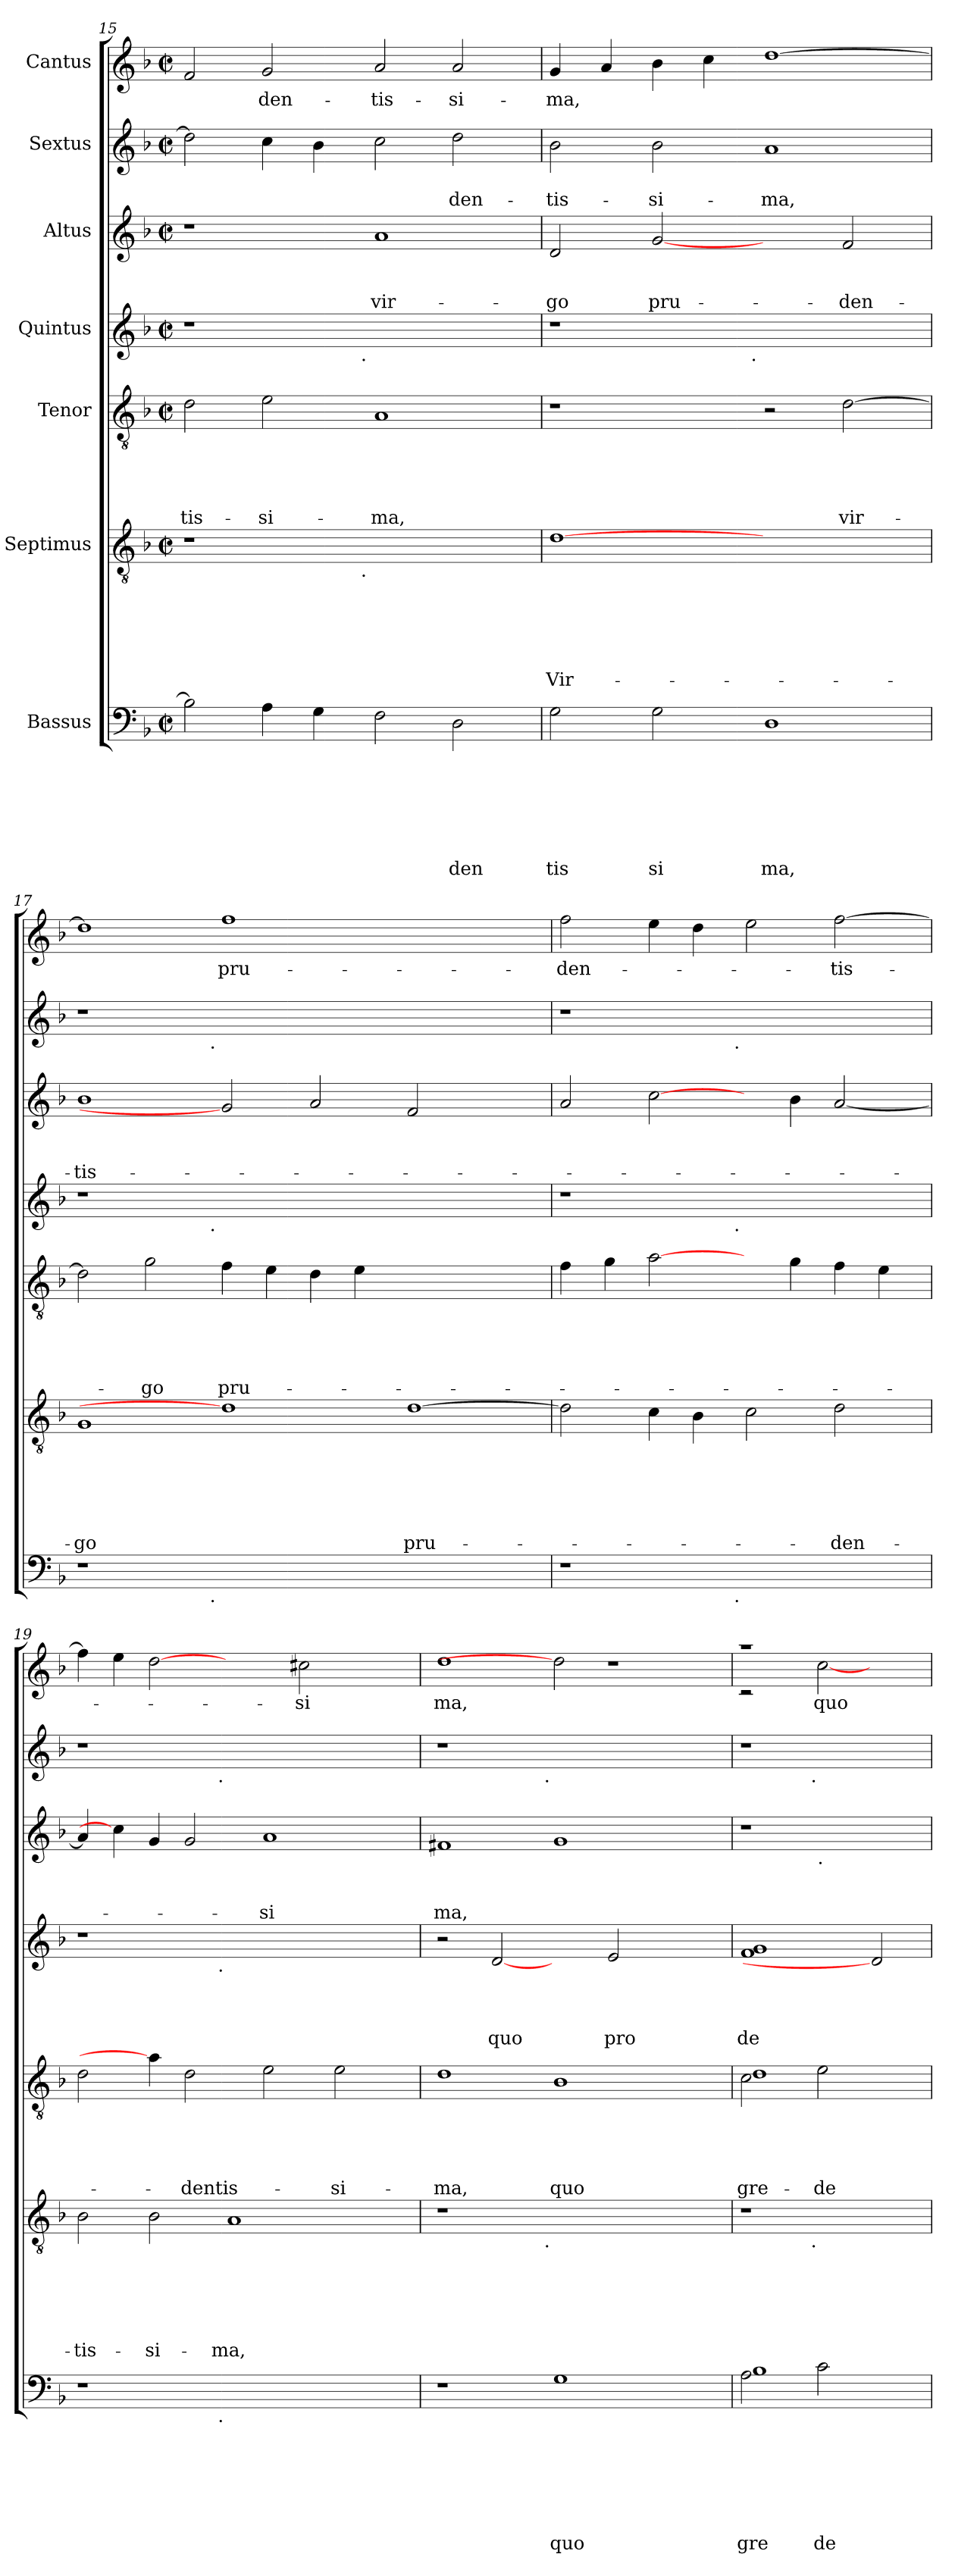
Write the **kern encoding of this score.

**kern	**text	**text	**text	**text	**text	**text	**text	**kern	**text	**text	**text	**text	**text	**text	**kern	**text	**text	**text	**text	**text	**kern	**text	**text	**text	**text	**kern	**text	**text	**text	**kern	**text	**text	**kern	**text
*part7	*part7	*part7	*part7	*part7	*part7	*part7	*part7	*part6	*part6	*part6	*part6	*part6	*part6	*part6	*part5	*part5	*part5	*part5	*part5	*part5	*part4	*part4	*part4	*part4	*part4	*part3	*part3	*part3	*part3	*part2	*part2	*part2	*part1	*part1
*staff7	*staff7	*staff7	*staff7	*staff7	*staff7	*staff7	*staff7	*staff6	*staff6	*staff6	*staff6	*staff6	*staff6	*staff6	*staff5	*staff5	*staff5	*staff5	*staff5	*staff5	*staff4	*staff4	*staff4	*staff4	*staff4	*staff3	*staff3	*staff3	*staff3	*staff2	*staff2	*staff2	*staff1	*staff1
*I"Bassus	*	*	*	*	*	*	*	*I"Septimus	*	*	*	*	*	*	*I"Tenor	*	*	*	*	*	*I"Quintus	*	*	*	*	*I"Altus	*	*	*	*I"Sextus	*	*	*I"Cantus	*
*clefF4	*	*	*	*	*	*	*	*clefGv2	*	*	*	*	*	*	*clefGv2	*	*	*	*	*	*clefG2	*	*	*	*	*clefG2	*	*	*	*clefG2	*	*	*clefG2	*
*k[b-]	*	*	*	*	*	*	*	*k[b-]	*	*	*	*	*	*	*k[b-]	*	*	*	*	*	*k[b-]	*	*	*	*	*k[b-]	*	*	*	*k[b-]	*	*	*k[b-]	*
*F:	*	*	*	*	*	*	*	*F:	*	*	*	*	*	*	*F:	*	*	*	*	*	*F:	*	*	*	*	*F:	*	*	*	*F:	*	*	*F:	*
*M2/2	*	*	*	*	*	*	*	*M2/2	*	*	*	*	*	*	*M2/2	*	*	*	*	*	*M2/2	*	*	*	*	*M2/2	*	*	*	*M2/2	*	*	*M2/2	*
*met(c|)	*	*	*	*	*	*	*	*met(c|)	*	*	*	*	*	*	*met(c|)	*	*	*	*	*	*met(c|)	*	*	*	*	*met(c|)	*	*	*	*met(c|)	*	*	*met(c|)	*
=15	=15	=15	=15	=15	=15	=15	=15	=15	=15	=15	=15	=15	=15	=15	=15	=15	=15	=15	=15	=15	=15	=15	=15	=15	=15	=15	=15	=15	=15	=15	=15	=15	=15	=15
!	!	!	!	!	!	!	!	!	!	!	!	!	!	!	!	!	!	!	!	!LO:LY:b	!	!	!	!	!	!	!	!	!	!	!	!	!	!
*	*	*	*	*	*	*	*	*^	*	*	*	*	*	*	*	*	*	*	*	*	*^	*	*	*	*	*	*	*	*	*	*	*	*	*
2B-\]	.	.	.	.	.	.	.	1r	2ryy	.	.	.	.	.	.	2d\	.	.	.	.	-tis-	1r	2ryy	.	.	.	.	1r	.	.	.	2dd\]	.	.	2f/	.
!	!	!	!	!	!	!	!	!	!	!	!	!	!	!	!	!	!	!	!	!	!LO:LY:b	!	!	!	!	!	!	!	!	!	!	!	!	!	!	!LO:LY:b
4A\	.	.	.	.	.	.	.	.	4...ryy	.	.	.	.	.	.	2e\	.	.	.	.	-si-	.	4...ryy	.	.	.	.	.	.	.	.	4cc\	.	.	2g/	-den-
4G\	.	.	.	.	.	.	.	.	.	.	.	.	.	.	.	.	.	.	.	.	.	.	.	.	.	.	.	.	.	.	.	4b-\	.	.	.	.
!	!	!	!	!	!	!	!	!	!	!	!	!	!	!	!	!	!	!	!	!	!	!	!LO:TX:b:t=.	!	!	!	!	!	!	!	!	!	!	!	!	!
!	!	!	!	!	!	!	!	!	!LO:TX:b:t=.	!	!	!	!	!	!	!	!	!	!	!	!	!	!	!	!	!	!	!	!	!	!	!	!	!	!	!
.	.	.	.	.	.	.	.	.	1ryy	.	.	.	.	.	.	.	.	.	.	.	.	.	1ryy	.	.	.	.	.	.	.	.	.	.	.	.	.
!	!	!	!	!	!	!	!	!	!	!	!	!	!	!	!	!	!	!	!	!	!LO:LY:b	!	!	!	!	!	!	!	!	!	!LO:LY:b	!	!	!	!	!LO:LY:b
2F\	.	.	.	.	.	.	.	1ryy	.	.	.	.	.	.	.	1A	.	.	.	.	-ma,	1ryy	.	.	.	.	.	1a	.	.	vir-	2cc\	.	.	2a/	-tis-
!	!	!	!	!	!	!	!LO:LY:b	!	!	!	!	!	!	!	!	!	!	!	!	!	!	!	!	!	!	!	!	!	!	!	!	!	!	!LO:LY:b	!	!LO:LY:b
2D\	.	.	.	.	.	.	den	.	.	.	.	.	.	.	.	.	.	.	.	.	.	.	.	.	.	.	.	.	.	.	.	2dd\	.	-den-	2a/	-si-
.	.	.	.	.	.	.	.	.	32ryy	.	.	.	.	.	.	.	.	.	.	.	.	.	32ryy	.	.	.	.	.	.	.	.	.	.	.	.	.
=16	=16	=16	=16	=16	=16	=16	=16	=16	=16	=16	=16	=16	=16	=16	=16	=16	=16	=16	=16	=16	=16	=16	=16	=16	=16	=16	=16	=16	=16	=16	=16	=16	=16	=16	=16	=16
!	!	!	!	!	!	!	!LO:LY:b	!	!	!	!	!	!	!	!LO:LY:b	!	!	!	!	!	!	!	!	!	!	!	!	!	!	!	!LO:LY:b	!	!	!LO:LY:b	!	!LO:LY:b
*	*	*	*	*	*	*	*	*v	*v	*	*	*	*	*	*	*	*	*	*	*	*	*	*	*	*	*	*	*	*	*	*	*	*	*	*	*
2G\	.	.	.	.	.	.	tis	[1d	.	.	.	.	.	Vir-	1r	.	.	.	.	.	1r	2ryy	.	.	.	.	2d/	.	.	-go	2b-\	.	-tis-	4g/	-ma,
.	.	.	.	.	.	.	.	.	.	.	.	.	.	.	.	.	.	.	.	.	.	.	.	.	.	.	.	.	.	.	.	.	.	4a/	.
!	!	!	!	!	!	!	!LO:LY:b	!	!	!	!	!	!	!	!	!	!	!	!	!	!	!	!	!	!	!	!	!	!	!LO:LY:b	!	!	!LO:LY:b	!	!
2G\	.	.	.	.	.	.	si	.	.	.	.	.	.	.	.	.	.	.	.	.	.	4...ryy	.	.	.	.	[2g	.	.	pru-	2b-\	.	-si-	4b-\	.
.	.	.	.	.	.	.	.	.	.	.	.	.	.	.	.	.	.	.	.	.	.	.	.	.	.	.	.	.	.	.	.	.	.	4cc\	.
!	!	!	!	!	!	!	!	!	!	!	!	!	!	!	!	!	!	!	!	!	!	!LO:TX:b:t=.	!	!	!	!	!	!	!	!	!	!	!	!	!
.	.	.	.	.	.	.	.	.	.	.	.	.	.	.	.	.	.	.	.	.	.	1ryy	.	.	.	.	.	.	.	.	.	.	.	.	.
!	!	!	!	!	!	!	!LO:LY:b	!	!	!	!	!	!	!	!	!	!	!	!	!	!	!	!	!	!	!	!	!	!	!	!	!	!LO:LY:b	!	!
1D	.	.	.	.	.	.	ma,	1ryy	.	.	.	.	.	.	2r	.	.	.	.	.	1ryy	.	.	.	.	.	2ryy	.	.	.	1a	.	-ma,	[>1dd	.
!	!	!	!	!	!	!	!	!	!	!	!	!	!	!	!	!	!	!	!	!LO:LY:b	!	!	!	!	!	!	!	!	!	!LO:LY:b	!	!	!	!	!
.	.	.	.	.	.	.	.	.	.	.	.	.	.	.	[>2d\	.	.	.	.	vir-	.	.	.	.	.	.	2f/	.	.	-den-	.	.	.	.	.
.	.	.	.	.	.	.	.	.	.	.	.	.	.	.	.	.	.	.	.	.	.	32ryy	.	.	.	.	.	.	.	.	.	.	.	.	.
=17	=17	=17	=17	=17	=17	=17	=17	=17	=17	=17	=17	=17	=17	=17	=17	=17	=17	=17	=17	=17	=17	=17	=17	=17	=17	=17	=17	=17	=17	=17	=17	=17	=17	=17	=17
!	!	!	!	!	!	!	!	!	!	!	!	!	!	!LO:LY:b	!	!	!	!	!	!	!	!	!	!	!	!	!	!	!	!LO:LY:b	!	!	!	!	!
*^	*	*	*	*	*	*	*	*	*	*	*	*	*	*	*	*	*	*	*	*	*	*	*	*	*	*	*	*	*	*	*^	*	*	*	*
1r	2ryy	.	.	.	.	.	.	.	1G	.	.	.	.	.	-go	2d\]	.	.	.	.	.	1r	2ryy	.	.	.	.	1b-	.	.	-tis-	1r	2ryy	.	.	1dd]	.
!	!	!	!	!	!	!	!	!	!	!	!	!	!	!	!	!	!	!	!	!	!LO:LY:b	!	!	!	!	!	!	!	!	!	!	!	!	!	!	!	!
.	4...ryy	.	.	.	.	.	.	.	.	.	.	.	.	.	.	2g\	.	.	.	.	-go	.	4...ryy	.	.	.	.	.	.	.	.	.	4...ryy	.	.	.	.
!	!	!	!	!	!	!	!	!	!	!	!	!	!	!	!	!	!	!	!	!	!	!	!	!	!	!	!	!	!	!	!	!	!LO:TX:b:t=.	!	!	!	!
!	!	!	!	!	!	!	!	!	!	!	!	!	!	!	!	!	!	!	!	!	!	!	!LO:TX:b:t=.	!	!	!	!	!	!	!	!	!	!	!	!	!	!
!	!LO:TX:b:t=.	!	!	!	!	!	!	!	!	!	!	!	!	!	!	!	!	!	!	!	!	!	!	!	!	!	!	!	!	!	!	!	!	!	!	!	!
.	1ryy	.	.	.	.	.	.	.	.	.	.	.	.	.	.	.	.	.	.	.	.	.	1ryy	.	.	.	.	.	.	.	.	.	1ryy	.	.	.	.
!	!	!	!	!	!	!	!	!	!	!	!	!	!	!	!	!	!	!	!	!	!LO:LY:b	!	!	!	!	!	!	!	!	!	!	!	!	!	!	!	!LO:LY:b
0ryy	.	.	.	.	.	.	.	.	1d]	.	.	.	.	.	.	4f\	.	.	.	.	pru-	0ryy	.	.	.	.	.	2g]	.	.	.	0ryy	.	.	.	1ff	pru-
.	.	.	.	.	.	.	.	.	.	.	.	.	.	.	.	4e\	.	.	.	.	.	.	.	.	.	.	.	.	.	.	.	.	.	.	.	.	.
.	.	.	.	.	.	.	.	.	.	.	.	.	.	.	.	4d\	.	.	.	.	.	.	.	.	.	.	.	2a/	.	.	.	.	.	.	.	.	.
.	.	.	.	.	.	.	.	.	.	.	.	.	.	.	.	4e\	.	.	.	.	.	.	.	.	.	.	.	.	.	.	.	.	.	.	.	.	.
.	1ryy	.	.	.	.	.	.	.	.	.	.	.	.	.	.	.	.	.	.	.	.	.	1ryy	.	.	.	.	.	.	.	.	.	1ryy	.	.	.	.
!	!	!	!	!	!	!	!	!	!	!	!	!	!	!	!LO:LY:b	!	!	!	!	!	!	!	!	!	!	!	!	!	!	!	!	!	!	!	!	!	!
.	.	.	.	.	.	.	.	.	[>1d	.	.	.	.	.	pru-	1ryy	.	.	.	.	.	.	.	.	.	.	.	2f/	.	.	.	.	.	.	.	1ryy	.
.	.	.	.	.	.	.	.	.	.	.	.	.	.	.	.	.	.	.	.	.	.	.	.	.	.	.	.	2ryy	.	.	.	.	.	.	.	.	.
.	32ryy	.	.	.	.	.	.	.	.	.	.	.	.	.	.	.	.	.	.	.	.	.	32ryy	.	.	.	.	.	.	.	.	.	32ryy	.	.	.	.
=18	=18	=18	=18	=18	=18	=18	=18	=18	=18	=18	=18	=18	=18	=18	=18	=18	=18	=18	=18	=18	=18	=18	=18	=18	=18	=18	=18	=18	=18	=18	=18	=18	=18	=18	=18	=18	=18
!	!	!	!	!	!	!	!	!	!	!	!	!	!	!	!	!	!	!	!	!	!	!	!	!	!	!	!	!	!	!	!	!	!	!	!	!	!LO:LY:b
1r	2ryy	.	.	.	.	.	.	.	2d\]	.	.	.	.	.	.	4f\	.	.	.	.	.	1r	2ryy	.	.	.	.	2a/	.	.	.	1r	2ryy	.	.	2ff\	-den-
.	.	.	.	.	.	.	.	.	.	.	.	.	.	.	.	4g\	.	.	.	.	.	.	.	.	.	.	.	.	.	.	.	.	.	.	.	.	.
.	4...ryy	.	.	.	.	.	.	.	4c\	.	.	.	.	.	.	[2a\	.	.	.	.	.	.	4...ryy	.	.	.	.	[2cc\	.	.	.	.	4...ryy	.	.	4ee\	.
.	.	.	.	.	.	.	.	.	4B-\	.	.	.	.	.	.	.	.	.	.	.	.	.	.	.	.	.	.	.	.	.	.	.	.	.	.	4dd\	.
!	!	!	!	!	!	!	!	!	!	!	!	!	!	!	!	!	!	!	!	!	!	!	!	!	!	!	!	!	!	!	!	!	!LO:TX:b:t=.	!	!	!	!
!	!	!	!	!	!	!	!	!	!	!	!	!	!	!	!	!	!	!	!	!	!	!	!LO:TX:b:t=.	!	!	!	!	!	!	!	!	!	!	!	!	!	!
!	!LO:TX:b:t=.	!	!	!	!	!	!	!	!	!	!	!	!	!	!	!	!	!	!	!	!	!	!	!	!	!	!	!	!	!	!	!	!	!	!	!	!
.	1ryy	.	.	.	.	.	.	.	.	.	.	.	.	.	.	.	.	.	.	.	.	.	1ryy	.	.	.	.	.	.	.	.	.	1ryy	.	.	.	.
1ryy	.	.	.	.	.	.	.	.	2c\	.	.	.	.	.	.	4ryy	.	.	.	.	.	1ryy	.	.	.	.	.	4ryy	.	.	.	1ryy	.	.	.	2ee\	.
.	.	.	.	.	.	.	.	.	.	.	.	.	.	.	.	4g\	.	.	.	.	.	.	.	.	.	.	.	4b-\	.	.	.	.	.	.	.	.	.
!	!	!	!	!	!	!	!	!	!	!	!	!	!	!	!LO:LY:b	!	!	!	!	!	!	!	!	!	!	!	!	!	!	!	!	!	!	!	!	!	!LO:LY:b
.	.	.	.	.	.	.	.	.	2d\	.	.	.	.	.	-den-	4f\	.	.	.	.	.	.	.	.	.	.	.	[<2a/	.	.	.	.	.	.	.	[<2ff\	-tis-
.	.	.	.	.	.	.	.	.	.	.	.	.	.	.	.	4e\	.	.	.	.	.	.	.	.	.	.	.	.	.	.	.	.	.	.	.	.	.
.	32ryy	.	.	.	.	.	.	.	.	.	.	.	.	.	.	.	.	.	.	.	.	.	32ryy	.	.	.	.	.	.	.	.	.	32ryy	.	.	.	.
!!LO:LB:g=z
=19	=19	=19	=19	=19	=19	=19	=19	=19	=19	=19	=19	=19	=19	=19	=19	=19	=19	=19	=19	=19	=19	=19	=19	=19	=19	=19	=19	=19	=19	=19	=19	=19	=19	=19	=19	=19	=19
!	!	!	!	!	!	!	!	!	!	!	!	!	!	!	!LO:LY:b	!	!	!	!	!	!	!	!	!	!	!	!	!	!	!	!	!	!	!	!	!	!
1r	2ryy	.	.	.	.	.	.	.	2B-\	.	.	.	.	.	-tis-	2d\	.	.	.	.	.	1r	2ryy	.	.	.	.	4a/]	.	.	.	1r	2ryy	.	.	4ff\]	.
.	.	.	.	.	.	.	.	.	.	.	.	.	.	.	.	.	.	.	.	.	.	.	.	.	.	.	.	4cc\]	.	.	.	.	.	.	.	4ee\	.
!	!	!	!	!	!	!	!	!	!	!	!	!	!	!	!LO:LY:b	!	!	!	!	!	!	!	!	!	!	!	!	!	!	!	!	!	!	!	!	!	!
.	4...ryy	.	.	.	.	.	.	.	2B-\	.	.	.	.	.	-si-	4a\]	.	.	.	.	.	.	4...ryy	.	.	.	.	4g/	.	.	.	.	4...ryy	.	.	[2dd	.
!	!	!	!	!	!	!	!	!	!	!	!	!	!	!	!	!	!	!	!	!	!LO:LY:b	!	!	!	!	!	!	!	!	!	!	!	!	!	!	!	!
.	.	.	.	.	.	.	.	.	.	.	.	.	.	.	.	2d\	.	.	.	.	-dentis-	.	.	.	.	.	.	2g/	.	.	.	.	.	.	.	.	.
!	!	!	!	!	!	!	!	!	!	!	!	!	!	!	!	!	!	!	!	!	!	!	!	!	!	!	!	!	!	!	!	!	!LO:TX:b:t=.	!	!	!	!
!	!	!	!	!	!	!	!	!	!	!	!	!	!	!	!	!	!	!	!	!	!	!	!LO:TX:b:t=.	!	!	!	!	!	!	!	!	!	!	!	!	!	!
!	!LO:TX:b:t=.	!	!	!	!	!	!	!	!	!	!	!	!	!	!	!	!	!	!	!	!	!	!	!	!	!	!	!	!	!	!	!	!	!	!	!	!
.	1ryy	.	.	.	.	.	.	.	.	.	.	.	.	.	.	.	.	.	.	.	.	.	1ryy	.	.	.	.	.	.	.	.	.	1ryy	.	.	.	.
!	!	!	!	!	!	!	!	!	!	!	!	!	!	!	!LO:LY:b	!	!	!	!	!	!	!	!	!	!	!	!	!	!	!	!	!	!	!	!	!	!
1ryy	.	.	.	.	.	.	.	.	1A	.	.	.	.	.	-ma,	.	.	.	.	.	.	1ryy	.	.	.	.	.	.	.	.	.	1ryy	.	.	.	2ryy	.
!	!	!	!	!	!	!	!	!	!	!	!	!	!	!	!	!	!	!	!	!	!	!	!	!	!	!	!	!	!	!	!LO:LY:b	!	!	!	!	!	!
.	.	.	.	.	.	.	.	.	.	.	.	.	.	.	.	2e\	.	.	.	.	.	.	.	.	.	.	.	1a	.	.	-si	.	.	.	.	.	.
!	!	!	!	!	!	!	!	!	!	!	!	!	!	!	!	!	!	!	!	!	!	!	!	!	!	!	!	!	!	!	!	!	!	!	!	!	!LO:LY:b
.	.	.	.	.	.	.	.	.	.	.	.	.	.	.	.	.	.	.	.	.	.	.	.	.	.	.	.	.	.	.	.	.	.	.	.	2cc#\	-si
!	!	!	!	!	!	!	!	!	!	!	!	!	!	!	!	!	!	!	!	!	!LO:LY:b	!	!	!	!	!	!	!	!	!	!	!	!	!	!	!	!
.	.	.	.	.	.	.	.	.	.	.	.	.	.	.	.	2e\	.	.	.	.	-si-	.	.	.	.	.	.	.	.	.	.	.	.	.	.	.	.
.	4ryy	.	.	.	.	.	.	.	.	.	.	.	.	.	.	.	.	.	.	.	.	.	4ryy	.	.	.	.	.	.	.	.	.	4ryy	.	.	.	.
4ryy	.	.	.	.	.	.	.	.	4ryy	.	.	.	.	.	.	.	.	.	.	.	.	4ryy	.	.	.	.	.	.	.	.	.	4ryy	.	.	.	4ryy	.
.	32ryy	.	.	.	.	.	.	.	.	.	.	.	.	.	.	.	.	.	.	.	.	.	32ryy	.	.	.	.	.	.	.	.	.	32ryy	.	.	.	.
=20	=20	=20	=20	=20	=20	=20	=20	=20	=20	=20	=20	=20	=20	=20	=20	=20	=20	=20	=20	=20	=20	=20	=20	=20	=20	=20	=20	=20	=20	=20	=20	=20	=20	=20	=20	=20	=20
!	!	!	!	!	!	!	!	!	!	!	!	!	!	!	!	!	!	!	!	!	!LO:LY:b	!	!	!	!	!	!	!	!	!	!LO:LY:b	!	!	!	!	!	!LO:LY:b
*v	*v	*	*	*	*	*	*	*	*^	*	*	*	*	*	*	*	*	*	*	*	*	*v	*v	*	*	*	*	*	*	*	*	*	*	*	*	*	*
1r	.	.	.	.	.	.	.	1r	2ryy	.	.	.	.	.	.	1d	.	.	.	.	-ma,	2r	.	.	.	.	1f#X	.	.	ma,	1r	2ryy	.	.	1dd	ma,
!	!	!	!	!	!	!	!	!	!	!	!	!	!	!	!	!	!	!	!	!	!	!	!	!	!	!LO:LY:b	!	!	!	!	!	!	!	!	!	!
.	.	.	.	.	.	.	.	.	4...ryy	.	.	.	.	.	.	.	.	.	.	.	.	[2d	.	.	.	quo	.	.	.	.	.	4...ryy	.	.	.	.
!	!	!	!	!	!	!	!	!	!	!	!	!	!	!	!	!	!	!	!	!	!	!	!	!	!	!	!	!	!	!	!	!LO:TX:b:t=.	!	!	!	!
!	!	!	!	!	!	!	!	!	!LO:TX:b:t=.	!	!	!	!	!	!	!	!	!	!	!	!	!	!	!	!	!	!	!	!	!	!	!	!	!	!	!
.	.	.	.	.	.	.	.	.	1ryy	.	.	.	.	.	.	.	.	.	.	.	.	.	.	.	.	.	.	.	.	.	.	1ryy	.	.	.	.
!	!	!	!	!	!	!	!LO:LY:b	!	!	!	!	!	!	!	!	!	!	!	!	!	!LO:LY:b	!	!	!	!	!	!	!	!	!	!	!	!	!	!	!
1G	.	.	.	.	.	.	quo	1.ryy	.	.	.	.	.	.	.	1B-	.	.	.	.	quo	2ryy	.	.	.	.	1g	.	.	.	1.ryy	.	.	.	2dd]	.
!	!	!	!	!	!	!	!	!	!	!	!	!	!	!	!	!	!	!	!	!	!	!	!	!	!	!LO:LY:b	!	!	!	!	!	!	!	!	!	!
.	.	.	.	.	.	.	.	.	.	.	.	.	.	.	.	.	.	.	.	.	.	2e/	.	.	.	pro	.	.	.	.	.	.	.	.	1r	.
.	.	.	.	.	.	.	.	.	2ryy	.	.	.	.	.	.	.	.	.	.	.	.	.	.	.	.	.	.	.	.	.	.	2ryy	.	.	.	.
2ryy	.	.	.	.	.	.	.	.	.	.	.	.	.	.	.	2ryy	.	.	.	.	.	2ryy	.	.	.	.	2ryy	.	.	.	.	.	.	.	.	.
.	.	.	.	.	.	.	.	.	32ryy	.	.	.	.	.	.	.	.	.	.	.	.	.	.	.	.	.	.	.	.	.	.	32ryy	.	.	.	.
=21	=21	=21	=21	=21	=21	=21	=21	=21	=21	=21	=21	=21	=21	=21	=21	=21	=21	=21	=21	=21	=21	=21	=21	=21	=21	=21	=21	=21	=21	=21	=21	=21	=21	=21	=21	=21
!	!	!	!	!	!	!	!LO:LY:b	!	!	!	!	!	!	!	!	!	!	!	!	!	!	!	!	!	!	!	!	!	!	!	!	!	!	!	!	!
*^	*	*	*	*	*	*	*	*	*	*	*	*	*	*	*	*	*	*	*	*	*	*	*	*	*	*	*	*	*	*	*	*	*	*	*	*
!	!	!	!	!	!	!	!	!LO:LY:b	!	!	!	!	!	!	!	!	!	!	!	!	!	!LO:LY:b	!	!	!	!	!	!	!	!	!	!	!	!	!	!	!
*	*	*	*	*	*	*	*	*	*	*	*	*	*	*	*	*	*^	*	*	*	*	*	*	*	*	*	*	*	*	*	*	*	*	*	*	*	*
!	!	!	!	!	!	!	!	!	!	!	!	!	!	!	!	!	!	!	!	!	!	!	!LO:LY:b	!	!	!	!	!LO:LY:b	!	!	!	!	!	!	!	!	!	!
*	*	*	*	*	*	*	*	*	*	*	*	*	*	*	*	*	*	*	*	*	*	*	*	*	*	*	*	*	*^	*	*	*	*	*	*	*	*^	*
2A\	1B-	.	.	.	.	.	.	gre	1r	4ryy	.	.	.	.	.	.	2c\	1d	.	.	.	.	-gre-	1f 1g	.	.	.	de	1r	2ryy	.	.	.	1r	4ryy	.	.	1raa	2rc	.
.	.	.	.	.	.	.	.	.	.	8...ryy	.	.	.	.	.	.	.	.	.	.	.	.	.	.	.	.	.	.	.	.	.	.	.	.	8...ryy	.	.	.	.	.
!	!	!	!	!	!	!	!	!	!	!	!	!	!	!	!	!	!	!	!	!	!	!	!	!	!	!	!	!	!	!	!	!	!	!	!LO:TX:b:t=.	!	!	!	!	!
!	!	!	!	!	!	!	!	!	!	!LO:TX:b:t=.	!	!	!	!	!	!	!	!	!	!	!	!	!	!	!	!	!	!	!	!	!	!	!	!	!	!	!	!	!	!
.	.	.	.	.	.	.	.	.	.	1ryy	.	.	.	.	.	.	.	.	.	.	.	.	.	.	.	.	.	.	.	.	.	.	.	.	1ryy	.	.	.	.	.
!	!	!	!	!	!	!	!	!	!	!	!	!	!	!	!	!	!	!	!	!	!	!	!	!	!	!	!	!	!	!LO:TX:b:t=.	!	!	!	!	!	!	!	!	!	!
!	!	!	!	!	!	!	!	!LO:LY:b	!	!	!	!	!	!	!	!	!	!	!	!	!	!	!LO:LY:b	!	!	!	!	!	!	!	!	!	!	!	!	!	!	!	!	!LO:LY:b
2c\	.	.	.	.	.	.	.	de	.	.	.	.	.	.	.	.	2e\	.	.	.	.	.	de-	.	.	.	.	.	.	1ryy	.	.	.	.	.	.	.	.	[>2cc\	quo
2ryy	2ryy	.	.	.	.	.	.	.	2ryy	.	.	.	.	.	.	.	2ryy	2ryy	.	.	.	.	.	2d]	.	.	.	.	2ryy	.	.	.	.	2ryy	.	.	.	2ryy	2ryy	.
.	.	.	.	.	.	.	.	.	.	64ryy	.	.	.	.	.	.	.	.	.	.	.	.	.	.	.	.	.	.	.	.	.	.	.	.	64ryy	.	.	.	.	.
*v	*v	*	*	*	*	*	*	*	*	*	*	*	*	*	*	*	*v	*v	*	*	*	*	*	*	*	*	*	*	*v	*v	*	*	*	*v	*v	*	*	*v	*v	*
*	*	*	*	*	*	*	*	*v	*v	*	*	*	*	*	*	*	*	*	*	*	*	*	*	*	*	*	*	*	*	*	*	*	*	*	*
=	=	=	=	=	=	=	=	=	=	=	=	=	=	=	=	=	=	=	=	=	=	=	=	=	=	=	=	=	=	=	=	=	=	=
*-	*-	*-	*-	*-	*-	*-	*-	*-	*-	*-	*-	*-	*-	*-	*-	*-	*-	*-	*-	*-	*-	*-	*-	*-	*-	*-	*-	*-	*-	*-	*-	*-	*-	*-
